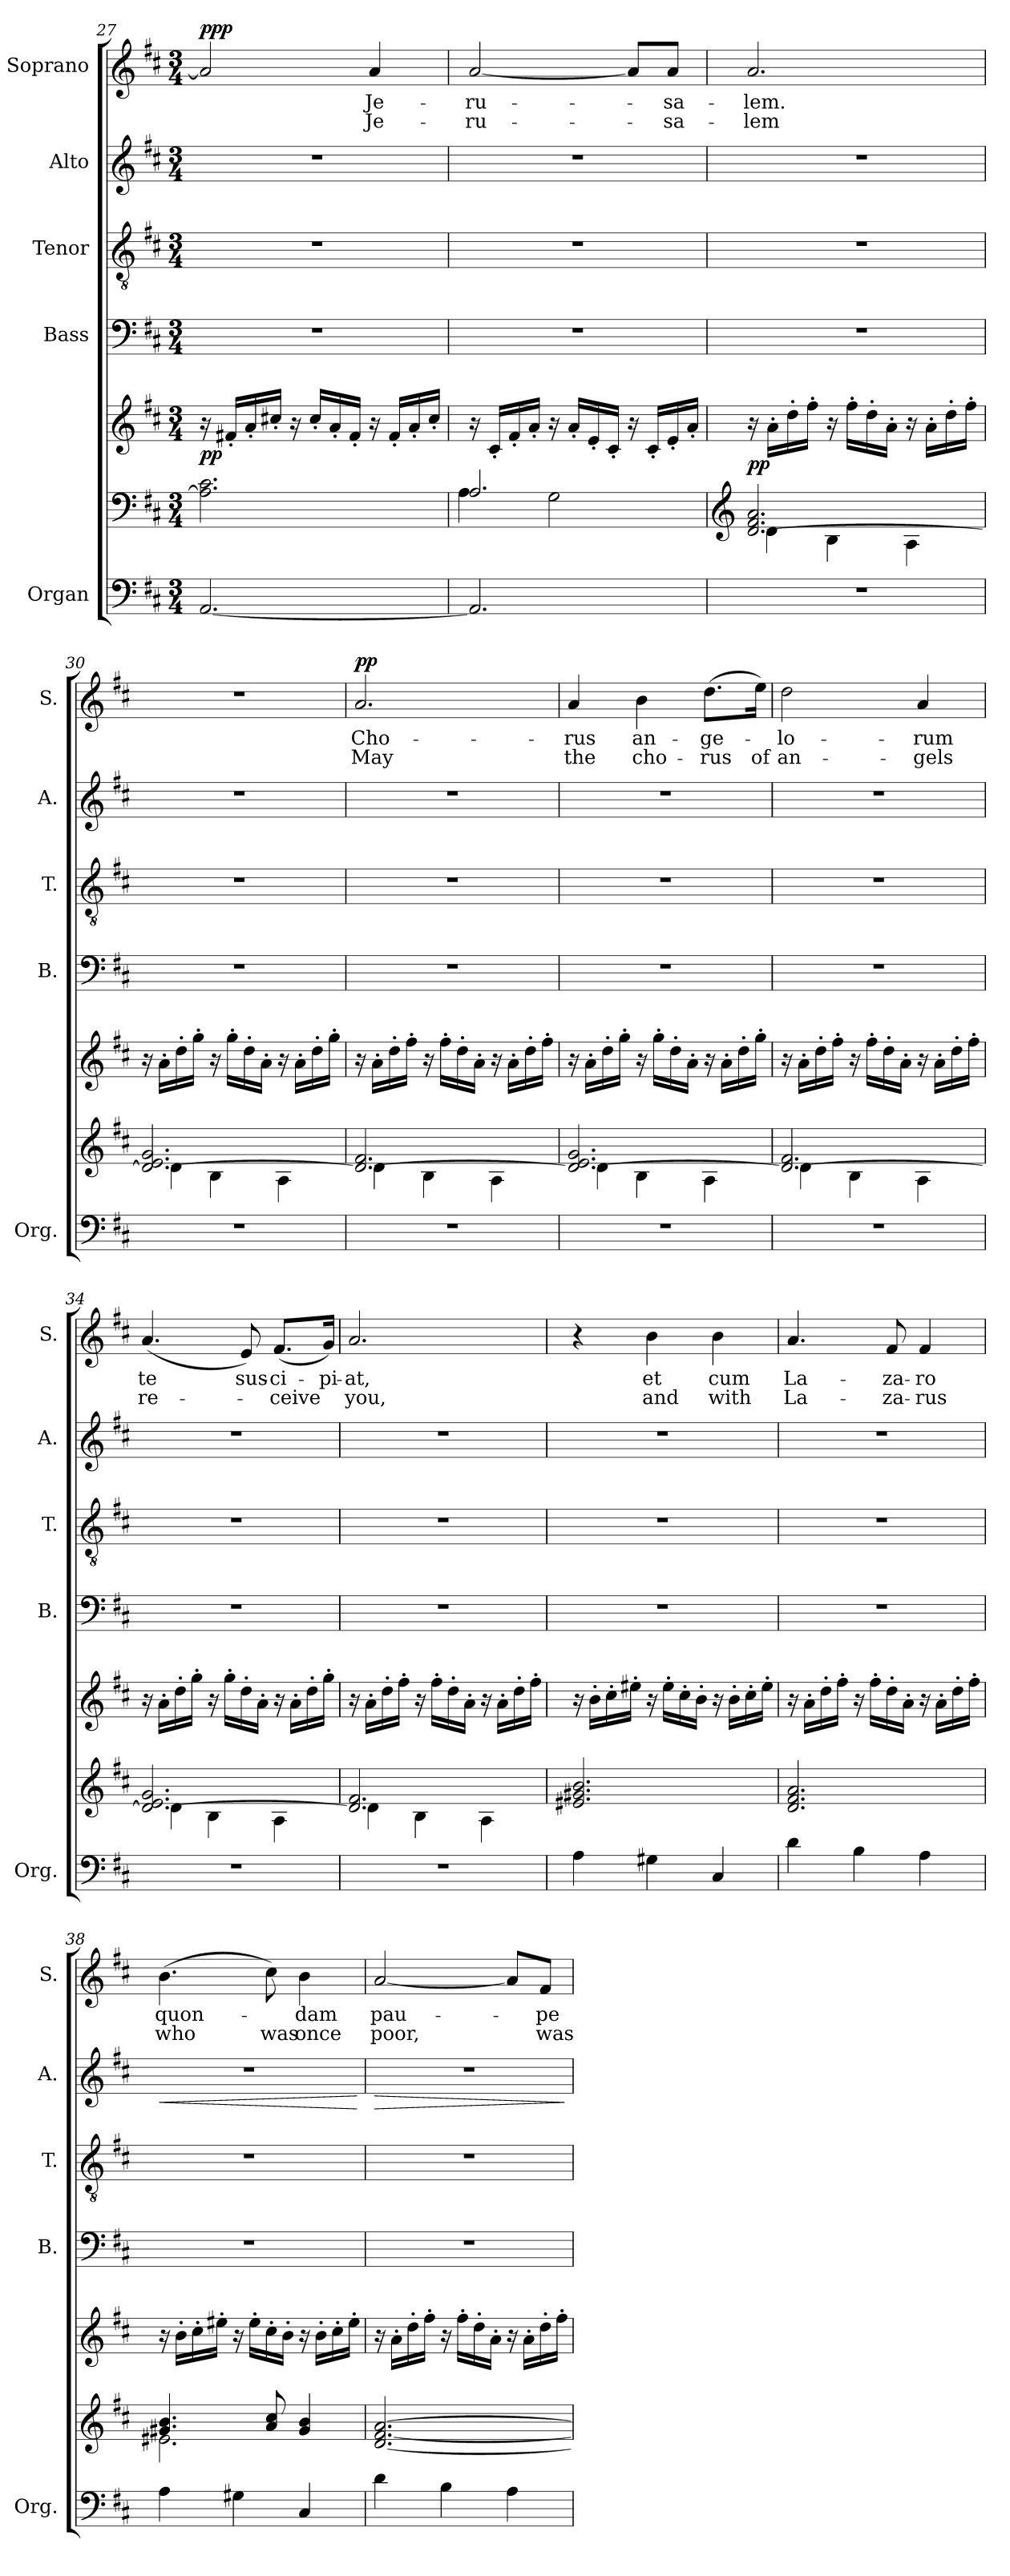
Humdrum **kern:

**kern	**kern	**kern	**dynam	**kern	**kern	**kern	**dynam	**kern	**text	**text	**dynam
*part5	*part5	*part5	*part5	*part4	*part3	*part2	*part2	*part1	*part1	*part1	*part1
*staff7	*staff6	*staff5	*staff5/6/7	*staff4	*staff3	*staff2	*staff2	*staff1	*staff1	*staff1	*staff1
*I"Organ	*	*	*	*I"Bass	*I"Tenor	*I"Alto	*	*I"Soprano	*	*	*
*I'Org.	*	*	*	*I'B.	*I'T.	*I'A.	*	*I'S.	*	*	*
*clefF4	*clefF4	*clefG2	*	*clefF4	*clefGv2	*clefG2	*	*clefG2	*	*	*
*k[f#c#]	*k[f#c#]	*k[f#c#]	*	*k[f#c#]	*k[f#c#]	*k[f#c#]	*	*k[f#c#]	*	*	*
*D:	*D:	*D:	*	*D:	*D:	*D:	*	*D:	*	*	*
*M3/4	*M3/4	*M3/4	*	*M3/4	*M3/4	*M3/4	*	*M3/4	*	*	*
=27	=27	=27	=27	=27	=27	=27	=27	=27	=27	=27	=27
!	!	!	!LO:DY:b	!	!	!	!	!	!	!	!LO:DY:a
[2.AA/	2.A\] 2.c#\	16r	pp	2.r	2.r	2.r	.	2a/]	.	.	ppp
.	.	16f#X'/LL	.	.	.	.	.	.	.	.	.
.	.	16a'/	.	.	.	.	.	.	.	.	.
.	.	16cc#X'/JJ	.	.	.	.	.	.	.	.	.
.	.	16r	.	.	.	.	.	.	.	.	.
.	.	16cc#'/LL	.	.	.	.	.	.	.	.	.
.	.	16a'/	.	.	.	.	.	.	.	.	.
.	.	16f#'/JJ	.	.	.	.	.	.	.	.	.
!	!	!	!	!	!	!	!	!	!LO:LY:b	!LO:LY:b	!
.	.	16r	.	.	.	.	.	4a/	Je-	Je-	.
.	.	16f#'/LL	.	.	.	.	.	.	.	.	.
.	.	16a'/	.	.	.	.	.	.	.	.	.
.	.	16cc#'/JJ	.	.	.	.	.	.	.	.	.
=28	=28	=28	=28	=28	=28	=28	=28	=28	=28	=28	=28
*	*^	*	*	*	*	*	*	*	*	*	*
!	!	!	!	!	!	!	!	!	!	!LO:LY:b	!LO:LY:b	!
2.AA/]	2.A/	4A\	16r	.	2.r	2.r	2.r	.	[2a/	-ru-	-ru-	.
.	.	.	16c#'/LL	.	.	.	.	.	.	.	.	.
.	.	.	16f#'/	.	.	.	.	.	.	.	.	.
.	.	.	16a'/JJ	.	.	.	.	.	.	.	.	.
.	.	2G\	16r	.	.	.	.	.	.	.	.	.
.	.	.	16a'/LL	.	.	.	.	.	.	.	.	.
.	.	.	16e'/	.	.	.	.	.	.	.	.	.
.	.	.	16c#'/JJ	.	.	.	.	.	.	.	.	.
.	.	.	16r	.	.	.	.	.	8a/L]	.	.	.
.	.	.	16c#'/LL	.	.	.	.	.	.	.	.	.
!	!	!	!	!	!	!	!	!	!	!LO:LY:b	!LO:LY:b	!
.	.	.	16e'/	.	.	.	.	.	8a/J	-sa-	-sa-	.
.	.	.	16a'/JJ	.	.	.	.	.	.	.	.	.
!!LO:LB:g=z
=29	=29	=29	=29	=29	=29	=29	=29	=29	=29	=29	=29	=29
*	*clefG2	*	*	*	*	*	*	*	*	*	*	*
!	!	!	!	!LO:DY:b	!	!	!	!	!	!LO:LY:b	!LO:LY:b	!
2.r	[2.d/ 2.f#/ 2.a/	4d\	16r	pp	2.r	2.r	2.r	.	2.a/	-lem.	-lem	.
.	.	.	16a'\LL	.	.	.	.	.	.	.	.	.
.	.	.	16dd'\	.	.	.	.	.	.	.	.	.
.	.	.	16ff#'\JJ	.	.	.	.	.	.	.	.	.
.	.	4B\	16r	.	.	.	.	.	.	.	.	.
.	.	.	16ff#'\LL	.	.	.	.	.	.	.	.	.
.	.	.	16dd'\	.	.	.	.	.	.	.	.	.
.	.	.	16a'\JJ	.	.	.	.	.	.	.	.	.
.	.	4A\	16r	.	.	.	.	.	.	.	.	.
.	.	.	16a'\LL	.	.	.	.	.	.	.	.	.
.	.	.	16dd'\	.	.	.	.	.	.	.	.	.
.	.	.	16ff#'\JJ	.	.	.	.	.	.	.	.	.
=30	=30	=30	=30	=30	=30	=30	=30	=30	=30	=30	=30	=30
2.r	2.d/_ 2.e/ 2.g/	4d\	16r	.	2.r	2.r	2.r	.	2.r	.	.	.
.	.	.	16a'\LL	.	.	.	.	.	.	.	.	.
.	.	.	16dd'\	.	.	.	.	.	.	.	.	.
.	.	.	16gg'\JJ	.	.	.	.	.	.	.	.	.
.	.	4B\	16r	.	.	.	.	.	.	.	.	.
.	.	.	16gg'\LL	.	.	.	.	.	.	.	.	.
.	.	.	16dd'\	.	.	.	.	.	.	.	.	.
.	.	.	16a'\JJ	.	.	.	.	.	.	.	.	.
.	.	4A\	16r	.	.	.	.	.	.	.	.	.
.	.	.	16a'\LL	.	.	.	.	.	.	.	.	.
.	.	.	16dd'\	.	.	.	.	.	.	.	.	.
.	.	.	16gg'\JJ	.	.	.	.	.	.	.	.	.
!!LO:LB:g=z
=31	=31	=31	=31	=31	=31	=31	=31	=31	=31	=31	=31	=31
!	!	!	!	!	!	!	!	!	!	!LO:LY:b	!LO:LY:b	!LO:DY:b
2.r	2.d/_ 2.f#/	4d\	16r	.	2.r	2.r	2.r	.	2.a/	Cho-	May	pp
.	.	.	16a'\LL	.	.	.	.	.	.	.	.	.
.	.	.	16dd'\	.	.	.	.	.	.	.	.	.
.	.	.	16ff#'\JJ	.	.	.	.	.	.	.	.	.
.	.	4B\	16r	.	.	.	.	.	.	.	.	.
.	.	.	16ff#'\LL	.	.	.	.	.	.	.	.	.
.	.	.	16dd'\	.	.	.	.	.	.	.	.	.
.	.	.	16a'\JJ	.	.	.	.	.	.	.	.	.
.	.	4A\	16r	.	.	.	.	.	.	.	.	.
.	.	.	16a'\LL	.	.	.	.	.	.	.	.	.
.	.	.	16dd'\	.	.	.	.	.	.	.	.	.
.	.	.	16ff#'\JJ	.	.	.	.	.	.	.	.	.
=32	=32	=32	=32	=32	=32	=32	=32	=32	=32	=32	=32	=32
!	!	!	!	!	!	!	!	!	!	!LO:LY:b	!LO:LY:b	!
2.r	2.d/_ 2.e/ 2.g/	4d\	16r	.	2.r	2.r	2.r	.	4a/	-rus	the	.
.	.	.	16a'\LL	.	.	.	.	.	.	.	.	.
.	.	.	16dd'\	.	.	.	.	.	.	.	.	.
.	.	.	16gg'\JJ	.	.	.	.	.	.	.	.	.
!	!	!	!	!	!	!	!	!	!	!LO:LY:b	!LO:LY:b	!
.	.	4B\	16r	.	.	.	.	.	4b\	an-	cho-	.
.	.	.	16gg'\LL	.	.	.	.	.	.	.	.	.
.	.	.	16dd'\	.	.	.	.	.	.	.	.	.
.	.	.	16a'\JJ	.	.	.	.	.	.	.	.	.
!	!	!	!	!	!	!	!	!	!	!LO:LY:b	!LO:LY:b	!
.	.	4A\	16r	.	.	.	.	.	(>8.dd\L	-ge-	-rus	.
.	.	.	16a'\LL	.	.	.	.	.	.	.	.	.
.	.	.	16dd'\	.	.	.	.	.	.	.	.	.
!	!	!	!	!	!	!	!	!	!	!	!LO:LY:b	!
.	.	.	16gg'\JJ	.	.	.	.	.	16ee\Jk)	.	of	.
=33	=33	=33	=33	=33	=33	=33	=33	=33	=33	=33	=33	=33
!	!	!	!	!	!	!	!	!	!	!LO:LY:b	!LO:LY:b	!
2.r	2.d/_ 2.f#/	4d\	16r	.	2.r	2.r	2.r	.	2dd\	-lo-	-an-	.
.	.	.	16a'\LL	.	.	.	.	.	.	.	.	.
.	.	.	16dd'\	.	.	.	.	.	.	.	.	.
.	.	.	16ff#'\JJ	.	.	.	.	.	.	.	.	.
.	.	4B\	16r	.	.	.	.	.	.	.	.	.
.	.	.	16ff#'\LL	.	.	.	.	.	.	.	.	.
.	.	.	16dd'\	.	.	.	.	.	.	.	.	.
.	.	.	16a'\JJ	.	.	.	.	.	.	.	.	.
!	!	!	!	!	!	!	!	!	!	!LO:LY:b	!LO:LY:b	!
.	.	4A\	16r	.	.	.	.	.	4a/	-rum	-gels	.
.	.	.	16a'\LL	.	.	.	.	.	.	.	.	.
.	.	.	16dd'\	.	.	.	.	.	.	.	.	.
.	.	.	16ff#'\JJ	.	.	.	.	.	.	.	.	.
=34	=34	=34	=34	=34	=34	=34	=34	=34	=34	=34	=34	=34
!	!	!	!	!	!	!	!	!	!	!LO:LY:b	!LO:LY:b	!
2.r	2.d/_ 2.e/ 2.g/	4d\	16r	.	2.r	2.r	2.r	.	(<4.a/	te	-re-	.
.	.	.	16a'\LL	.	.	.	.	.	.	.	.	.
.	.	.	16dd'\	.	.	.	.	.	.	.	.	.
.	.	.	16gg'\JJ	.	.	.	.	.	.	.	.	.
.	.	4B\	16r	.	.	.	.	.	.	.	.	.
.	.	.	16gg'\LL	.	.	.	.	.	.	.	.	.
!	!	!	!	!	!	!	!	!	!	!LO:LY:b	!	!
.	.	.	16dd'\	.	.	.	.	.	8e/)	sus-	.	.
.	.	.	16a'\JJ	.	.	.	.	.	.	.	.	.
!	!	!	!	!	!	!	!	!	!	!LO:LY:b	!LO:LY:b	!
.	.	4A\	16r	.	.	.	.	.	(<8.f#/L	-ci-	-ceive	.
.	.	.	16a'\LL	.	.	.	.	.	.	.	.	.
.	.	.	16dd'\	.	.	.	.	.	.	.	.	.
!	!	!	!	!	!	!	!	!	!	!LO:LY:b	!	!
.	.	.	16gg'\JJ	.	.	.	.	.	16g/Jk)	-pi-	.	.
!!LO:LB:g=z
=35	=35	=35	=35	=35	=35	=35	=35	=35	=35	=35	=35	=35
!	!	!	!	!	!	!	!	!	!	!LO:LY:b	!LO:LY:b	!
2.r	2.d/] 2.f#/	4d\	16r	.	2.r	2.r	2.r	.	2.a/	-at,	you,	.
.	.	.	16a'\LL	.	.	.	.	.	.	.	.	.
.	.	.	16dd'\	.	.	.	.	.	.	.	.	.
.	.	.	16ff#'\JJ	.	.	.	.	.	.	.	.	.
.	.	4B\	16r	.	.	.	.	.	.	.	.	.
.	.	.	16ff#'\LL	.	.	.	.	.	.	.	.	.
.	.	.	16dd'\	.	.	.	.	.	.	.	.	.
.	.	.	16a'\JJ	.	.	.	.	.	.	.	.	.
.	.	4A\	16r	.	.	.	.	.	.	.	.	.
.	.	.	16a'\LL	.	.	.	.	.	.	.	.	.
.	.	.	16dd'\	.	.	.	.	.	.	.	.	.
.	.	.	16ff#'\JJ	.	.	.	.	.	.	.	.	.
*	*v	*v	*	*	*	*	*	*	*	*	*	*
=36	=36	=36	=36	=36	=36	=36	=36	=36	=36	=36	=36
4A\	2.e#X/ 2.g#X/ 2.b/	16r	.	2.r	2.r	2.r	.	4r	.	.	.
.	.	16b'\LL	.	.	.	.	.	.	.	.	.
.	.	16cc#'\	.	.	.	.	.	.	.	.	.
.	.	16ee#X'\JJ	.	.	.	.	.	.	.	.	.
!	!	!	!	!	!	!	!	!	!LO:LY:b	!LO:LY:b	!
4G#X\	.	16r	.	.	.	.	.	4b\	et	and	.
.	.	16ee#'\LL	.	.	.	.	.	.	.	.	.
.	.	16cc#'\	.	.	.	.	.	.	.	.	.
.	.	16b'\JJ	.	.	.	.	.	.	.	.	.
!	!	!	!	!	!	!	!	!	!LO:LY:b	!LO:LY:b	!
4C#/	.	16r	.	.	.	.	.	4b\	cum	with	.
.	.	16b'\LL	.	.	.	.	.	.	.	.	.
.	.	16cc#'\	.	.	.	.	.	.	.	.	.
.	.	16ee#'\JJ	.	.	.	.	.	.	.	.	.
=37	=37	=37	=37	=37	=37	=37	=37	=37	=37	=37	=37
!	!	!	!	!	!	!	!	!	!LO:LY:b	!LO:LY:b	!
4d\	2.d/ 2.f#/ 2.a/	16r	.	2.r	2.r	2.r	.	4.a/	La-	La-	.
.	.	16a'\LL	.	.	.	.	.	.	.	.	.
.	.	16dd'\	.	.	.	.	.	.	.	.	.
.	.	16ff#'\JJ	.	.	.	.	.	.	.	.	.
4B\	.	16r	.	.	.	.	.	.	.	.	.
.	.	16ff#'\LL	.	.	.	.	.	.	.	.	.
!	!	!	!	!	!	!	!	!	!LO:LY:b	!LO:LY:b	!
.	.	16dd'\	.	.	.	.	.	8f#/	-za-	-za-	.
.	.	16a'\JJ	.	.	.	.	.	.	.	.	.
!	!	!	!	!	!	!	!	!	!LO:LY:b	!LO:LY:b	!
4A\	.	16r	.	.	.	.	.	4f#/	-ro	-rus	.
.	.	16a'\LL	.	.	.	.	.	.	.	.	.
.	.	16dd'\	.	.	.	.	.	.	.	.	.
.	.	16ff#'\JJ	.	.	.	.	.	.	.	.	.
=38	=38	=38	=38	=38	=38	=38	=38	=38	=38	=38	=38
*	*^	*	*	*	*	*	*	*	*	*	*
!	!	!	!	!	!	!	!	!LO:HP:b	!	!LO:LY:b	!LO:LY:b	!
4A\	4.g#X/ 4.b/	2.e#X\	16r	.	2.r	2.r	2.r	<	(>4.b\	quon-	who	.
.	.	.	16b'\LL	.	.	.	.	.	.	.	.	.
.	.	.	16cc#'\	.	.	.	.	.	.	.	.	.
.	.	.	16ee#X'\JJ	.	.	.	.	.	.	.	.	.
4G#X\	.	.	16r	.	.	.	.	.	.	.	.	.
.	.	.	16ee#'\LL	.	.	.	.	.	.	.	.	.
!	!	!	!	!	!	!	!	!	!	!	!LO:LY:b	!
.	8a/ 8cc#/	.	16cc#'\	.	.	.	.	.	8cc#\)	.	was	.
.	.	.	16b'\JJ	.	.	.	.	.	.	.	.	.
!	!	!	!	!	!	!	!	!	!	!LO:LY:b	!LO:LY:b	!
4C#/	4g#/ 4b/	.	16r	.	.	.	.	.	4b\	-dam	once	.
.	.	.	16b'\LL	.	.	.	.	.	.	.	.	.
.	.	.	16cc#'\	.	.	.	.	.	.	.	.	.
.	.	.	16ee#'\JJ	.	.	.	.	.	.	.	.	.
*	*v	*v	*	*	*	*	*	*	*	*	*	*
.	.	.	.	.	.	.	[	.	.	.	.
!!LO:PB:g=z
=39	=39	=39	=39	=39	=39	=39	=39	=39	=39	=39	=39
!	!	!	!	!	!	!	!LO:HP:b	!	!LO:LY:b	!LO:LY:b	!
4d\	[2.d/ [2.f#/ [2.a/	16r	.	2.r	2.r	2.r	>	[2a/	pau-	poor,	.
.	.	16a'\LL	.	.	.	.	.	.	.	.	.
.	.	16dd'\	.	.	.	.	.	.	.	.	.
.	.	16ff#'\JJ	.	.	.	.	.	.	.	.	.
4B\	.	16r	.	.	.	.	.	.	.	.	.
.	.	16ff#'\LL	.	.	.	.	.	.	.	.	.
.	.	16dd'\	.	.	.	.	.	.	.	.	.
.	.	16a'\JJ	.	.	.	.	.	.	.	.	.
4A\	.	16r	.	.	.	.	.	8a/L]	.	.	.
.	.	16a'\LL	.	.	.	.	.	.	.	.	.
!	!	!	!	!	!	!	!	!	!LO:LY:b	!LO:LY:b	!
.	.	16dd'\	.	.	.	.	.	8f#/J	-pe-	was	.
.	.	16ff#'\JJ	.	.	.	.	.	.	.	.	.
.	.	.	.	.	.	.	]	.	.	.	.
=	=	=	=	=	=	=	=	=	=	=	=
*-	*-	*-	*-	*-	*-	*-	*-	*-	*-	*-	*-
